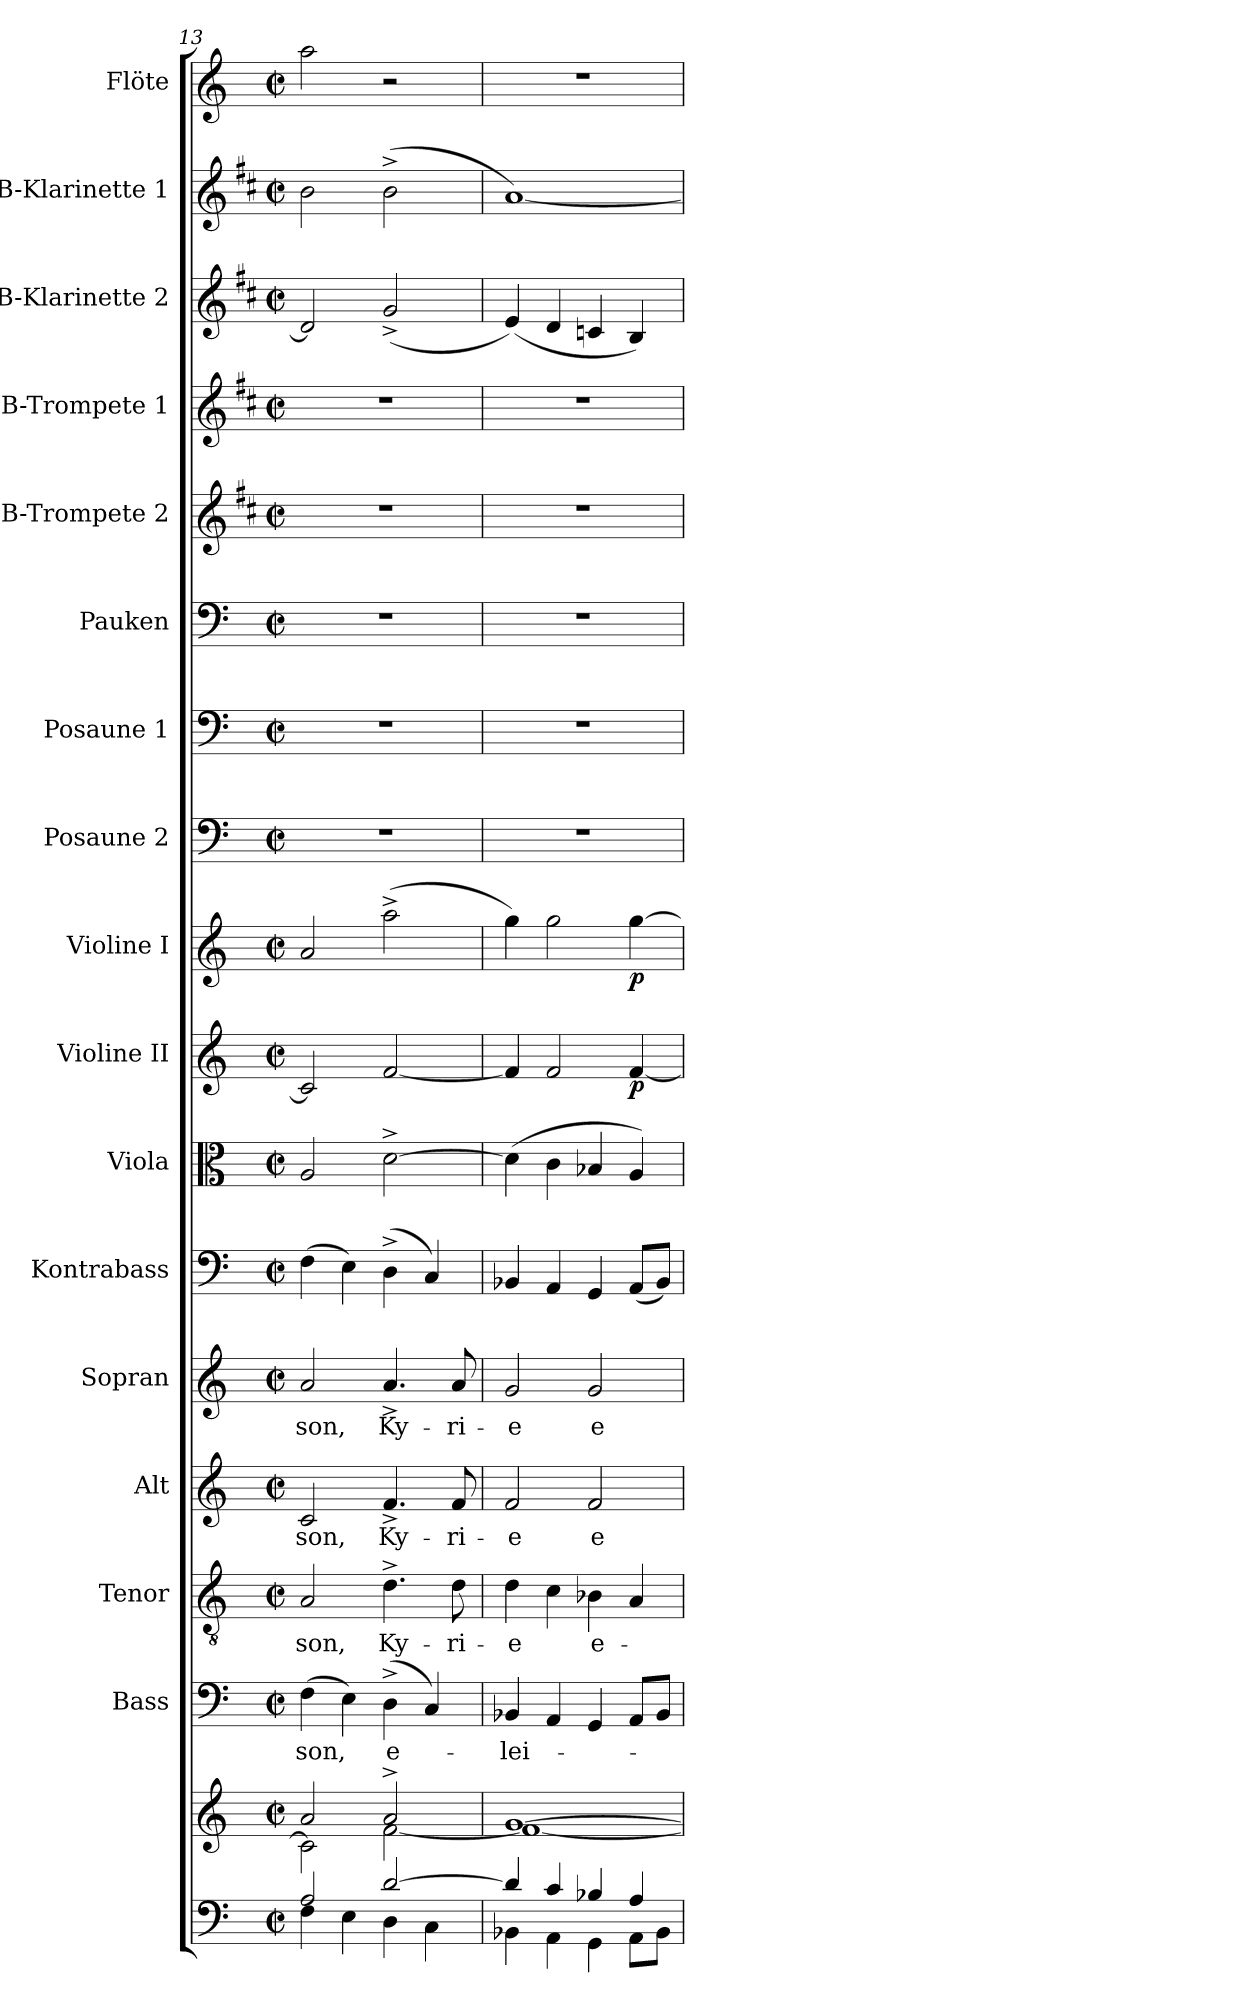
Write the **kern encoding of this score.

**kern	**kern	**kern	**text	**kern	**text	**kern	**text	**kern	**text	**kern	**kern	**kern	**dynam	**kern	**dynam	**kern	**kern	**kern	**kern	**kern	**kern	**kern	**kern
*part17	*part17	*part16	*part16	*part15	*part15	*part14	*part14	*part13	*part13	*part12	*part11	*part10	*part10	*part9	*part9	*part8	*part7	*part6	*part5	*part4	*part3	*part2	*part1
*staff18	*staff17	*staff16	*staff16	*staff15	*staff15	*staff14	*staff14	*staff13	*staff13	*staff12	*staff11	*staff10	*staff10	*staff9	*staff9	*staff8	*staff7	*staff6	*staff5	*staff4	*staff3	*staff2	*staff1
*	*	*I"Bass	*	*I"Tenor	*	*I"Alt	*	*I"Sopran	*	*I"Kontrabass	*I"Viola	*I"Violine II	*	*I"Violine I	*	*I"Posaune 2	*I"Posaune 1	*I"Pauken	*I"B-Trompete 2	*I"B-Trompete 1	*I"B-Klarinette 2	*I"B-Klarinette 1	*I"Flöte
*	*	*I'B.	*	*I'T.	*	*I'A.	*	*I'S.	*	*I'Kb.	*I'Vla.	*I'Vl. II	*	*I'Vl. I	*	*I'Pos. 2	*I'Pos. 1	*I'Pk.	*I'B Trp. 2	*I'B Trp. 1	*I'B Kl. 2	*I'B Kl. 1	*I'Fl.
*clefF4	*clefG2	*clefF4	*	*clefGv2	*	*clefG2	*	*clefG2	*	*clefF4	*clefC3	*clefG2	*	*clefG2	*	*clefF4	*clefF4	*clefF4	*clefG2	*clefG2	*clefG2	*clefG2	*clefG2
*	*	*	*	*	*	*	*	*	*	*ITrd7c12	*	*	*	*	*	*	*	*	*ITrd1c2	*ITrd1c2	*ITrd1c2	*ITrd1c2	*
*k[]	*k[]	*k[]	*	*k[]	*	*k[]	*	*k[]	*	*k[]	*k[]	*k[]	*	*k[]	*	*k[]	*k[]	*k[]	*k[]	*k[]	*k[]	*k[]	*k[]
*C:	*C:	*C:	*	*C:	*	*C:	*	*C:	*	*C:	*C:	*C:	*	*C:	*	*C:	*C:	*C:	*C:	*C:	*C:	*C:	*C:
*M2/2	*M2/2	*M2/2	*	*M2/2	*	*M2/2	*	*M2/2	*	*M2/2	*M2/2	*M2/2	*	*M2/2	*	*M2/2	*M2/2	*M2/2	*M2/2	*M2/2	*M2/2	*M2/2	*M2/2
*met(c|)	*met(c|)	*met(c|)	*	*met(c|)	*	*met(c|)	*	*met(c|)	*	*met(c|)	*met(c|)	*met(c|)	*	*met(c|)	*	*met(c|)	*met(c|)	*met(c|)	*met(c|)	*met(c|)	*met(c|)	*met(c|)	*met(c|)
=13	=13	=13	=13	=13	=13	=13	=13	=13	=13	=13	=13	=13	=13	=13	=13	=13	=13	=13	=13	=13	=13	=13	=13
*^	*^	*	*	*	*	*	*	*	*	*	*	*	*	*	*	*	*	*	*	*	*	*	*
!	!	!	!	!	!LO:LY:b	!	!LO:LY:b	!	!LO:LY:b	!	!LO:LY:b	!	!	!	!	!	!	!	!	!	!	!	!	!	!
2A/	4F\	2a/	2c\]	(>4F\	-son,	2A/	-son,	2c/	-son,	2a/	-son,	(>4FF\	2A/	2c/]	.	2a/	.	1r	1r	1r	1r	1r	2c/]	2a\	2aa\
.	4E\	.	.	4E\)	.	.	.	.	.	.	.	4EE\)	.	.	.	.	.	.	.	.	.	.	.	.	.
!	!	!	!	!	!LO:LY:b	!	!LO:LY:b	!	!LO:LY:b	!	!LO:LY:b	!	!	!	!	!	!	!	!	!	!	!	!	!	!
[>2d/	4D\	2a^>/	[<2f\	(>4D^>\	e-	4.d^>\	Ky-	4.f^>/	Ky-	4.a^>/	Ky-	(>4DD^>\	[2d^>\	[2f/	.	(>2aa^>\	.	.	.	.	.	.	(<2f^</	(>2a^>\	2r
.	4C\	.	.	4C/)	.	.	.	.	.	.	.	4CC/)	.	.	.	.	.	.	.	.	.	.	.	.	.
!	!	!	!	!	!	!	!LO:LY:b	!	!LO:LY:b	!	!LO:LY:b	!	!	!	!	!	!	!	!	!	!	!	!	!	!
.	.	.	.	.	.	8d\	-ri-	8f/	-ri-	8a/	-ri-	.	.	.	.	.	.	.	.	.	.	.	.	.	.
=14	=14	=14	=14	=14	=14	=14	=14	=14	=14	=14	=14	=14	=14	=14	=14	=14	=14	=14	=14	=14	=14	=14	=14	=14	=14
!	!	!	!	!	!LO:LY:b	!	!LO:LY:b	!	!LO:LY:b	!	!LO:LY:b	!	!	!	!	!	!	!	!	!	!	!	!	!	!
4d/]	4BB-X\	[>1g	1f_	4BB-X/	-lei-	4d\	-e	2f/	-e	2g/	-e	4BBB-X/	(>4d\]	4f/]	.	4gg\)	.	1r	1r	1r	1r	1r	(<4d/)	[1g)	1r
4c/	4AA\	.	.	4AA/	.	4c\	.	.	.	.	.	4AAA/	4c\	2f/	.	2gg\	.	.	.	.	.	.	4c/	.	.
!	!	!	!	!	!	!	!LO:LY:b	!	!LO:LY:b	!	!LO:LY:b	!	!	!	!	!	!	!	!	!	!	!	!	!	!
4B-X/	4GG\	.	.	4GG/	.	4B-X\	e-	2f/	e-	2g/	e-	4GGG/	4B-X/	.	.	.	.	.	.	.	.	.	4B-X/	.	.
!	!	!	!	!	!	!	!	!	!	!	!	!	!	!	!LO:DY:b	!	!LO:DY:b	!	!	!	!	!	!	!	!
4A/	8AA\L	.	.	8AA/L	.	4A/	.	.	.	.	.	(<8AAA/L	4A/)	[4f/	p	[4gg\	p	.	.	.	.	.	4A/)	.	.
.	8BB-\J	.	.	8BB-/J	.	.	.	.	.	.	.	8BBB-/J)	.	.	.	.	.	.	.	.	.	.	.	.	.
*v	*v	*	*	*	*	*	*	*	*	*	*	*	*	*	*	*	*	*	*	*	*	*	*	*	*
*	*v	*v	*	*	*	*	*	*	*	*	*	*	*	*	*	*	*	*	*	*	*	*	*	*
=	=	=	=	=	=	=	=	=	=	=	=	=	=	=	=	=	=	=	=	=	=	=	=
*-	*-	*-	*-	*-	*-	*-	*-	*-	*-	*-	*-	*-	*-	*-	*-	*-	*-	*-	*-	*-	*-	*-	*-
